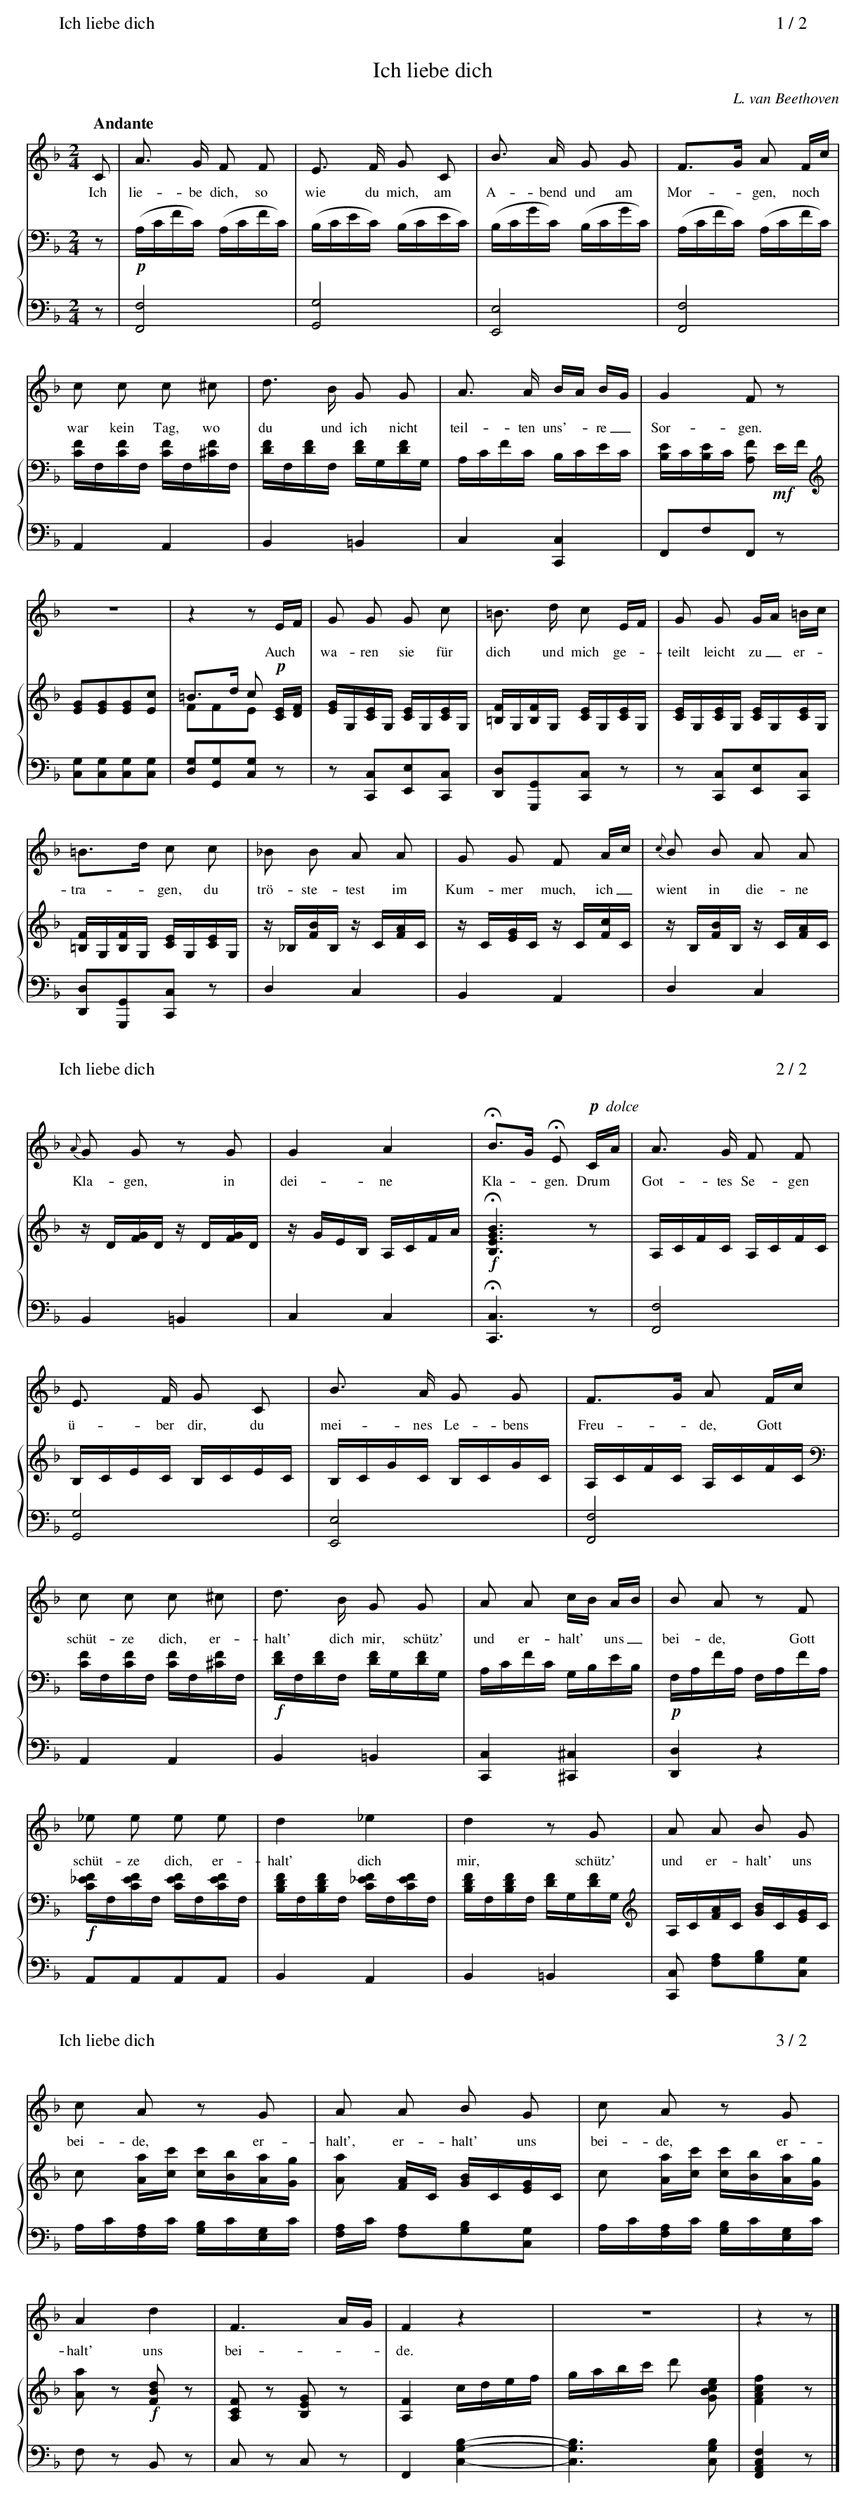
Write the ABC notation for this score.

X:1
%%header "Ich liebe dich		$P / 2"
%%newpage 1
T:Ich liebe dich
C:L. van Beethoven
M:2/4
L:1/16
Q:"Andante"
%%staves S {1 2}
K:F
V:S
C2|A3 G F2 F2|E3 F G2 C2|B3 A G2 G2|F3G A2 Fc|
w:Ich lie-be dich, so wie du mich, am A-bend und am Mor--gen, noch*
V:1
z2|(!p!A,CFC) (A,CFC)|(B,CEC) (B,CEC)|(B,CGC) (B,CGC)|(A,CFC) (A,CFC)|
V:2
z2|[F,,F,]8|[G,,G,]8|[E,,E,]8|[F,,F,]8|
V:S
c2 c2 c2 ^c2|d3 B G2 G2|A3 A BA BG|G4F2z2|z8|
w:war kein Tag, wo du und ich nicht teil-ten uns'--re_Sor-gen.
V:1
[CF]F,[CF]F, [CF]F,[^CF]F,|[DF]F,[DF]F, [DF]G,[DF]G,|A,CFC B,CEC|[B,E]C[B,E]C [A,F]2 !mf!EF|[EG]2[EG]2[EG]2[Ec]2|
V:2
A,,4 A,,4|B,,4 =B,,4|C,4[C,,C,]4|F,,2F,2F,,2z2|[C,G,]2[C,G,]2[C,G,]2[C,G,]2|
V:S
z4z2EF|G2 G2 G2 c2|=B3 d c2 EF|G2 G2 GA =Bc|=B3d c2 c2|
w:Auch*wa-ren sie für dich und mich ge--teilt leicht zu_er--tra--gen, du
V:1
=B3d c2 !p![CE][DF]&
F2F2E2x2|[EG]G,[CE]G, [CE]G,[CE]G,|[=B,F]G,[B,F]G, [CE]G,[CE]G,|[CE]G,[CE]G, [CE]G,[CE]G,|[=B,F]G,[B,F]G, [CE]G,[CE]G,|
V:2
[D,G,]2[G,,G,]2[C,G,]2z2|z2[C,,C,]2[E,,E,]2[C,,C,]2|[D,,D,]2[G,,,G,,]2[C,,C,]2z2|z2[C,,C,]2[E,,E,]2[C,,C,]2|[D,,D,]2[G,,,G,,]2[C,,C,]2z2|
V:S
_B2 B2 A2 A2|G2 G2 F2 Ac|{c}B2 B2 A2 A2|{A}G2 G2 z2 G2|
w:trö-ste-test im Kum-mer much, ich_wient in die-ne Kla-gen, in
V:1
z_B,[FB]B, zC[FA]C|zC[EG]C zC[Fc]C|zB,[FB]B, zC[FA]C|zD[FG]D zD[FG]D|
V:2
D,4C,4|B,,4A,,4|D,4C,4|B,,4=B,,4|
V:S
G4A4|HB3G HE2 !p!!dolce!CA|A3 G F2 F2|E3 F G2 C2|
w:dei-ne Kla -gen. Drum*Got-tes Se-gen ü-ber dir, du
V:1
zGEB, A,CFA|!f!H[B,EGB]6z2|A,CFC A,CFC|B,CEC B,CEC|
V:2
C,4C,4|H[C,,C,]6z2|[F,,F,]8|[G,,G,]8|
V:S
B3 A G2 G2|F3G A2 Fc|c2 c2 c2 ^c2|d3 B G2 G2|
w:mei-nes Le-bens Freu -de, Gott*schüt-ze dich, er-halt' dich mir, schütz'
V:1
B,CGC B,CGC|A,CFC A,CFC|[CF]F,[CF]F, [CF]F,[^CF]F,|!f![DF]F,[DF]F, [DF]G,[DF]G,|
V:2
[E,,E,]8|[F,,F,]8|A,,4 A,,4|B,,4 =B,,4|
V:S
A2 A2 cB AB|B2 A2 z2 F2|_e2 e2 e2 e2 |d4_e4|
w:und er-halt'*uns_bei-de, Gott schüt-ze dich, er-halt' dich
V:1
A,CFC G,B,EB,|!p!F,A,FA, F,A,FA,|!f![C_EF]F,[CEF]F, [CEF]F,[CEF]F,|[B,DF]F,[B,DF]F, [C_EF]F,[CEF]F,|
V:2
[C,,C,]4[^C,,^C,]4|[D,,D,]4z4|A,,2A,,2A,,2A,,2|B,,4A,,4|
V:S
d4z2G2|A2 A2 B2 G2|c2 A2 z2 G2|A2 A2 B2 G2|
w:mir, schütz' und er-halt' uns bei-de, er-halt', er-halt' uns
V:1
[B,DF]F,[B,DF]F, [DF]G,[DF]G,|A,C[FA]C [GB]C[EG]C|c2 [Aa][cc'] [cc'][Bb][Aa][Gg]|[Aa]2 [FA]C [GB]C[EG]C|
V:2
B,,4=B,,4|[C,,C,]2 [F,A,]2[G,B,]2[C,G,]2|A,C[F,A,]C [G,B,]C[E,G,]C|[F,A,]C [F,A,]2[G,B,]2[C,G,]2|
V:S
c2 A2 z2 G2|A4d4|F6AG|F4z4|z8|z4z2|]
w:bei-de, er-halt' uns bei --de.
V:1
c2 [Aa][cc'] [cc'][Bb][Aa][Gg]|[Aa]2 z2 !f![FBd]2 z2|[A,CF]2 z2 [B,EG]2 z2|[A,F]4cdef|gabc' d'2 [GBce]2|[FAcf]4z2|]
V:2
A,C[F,A,]C [G,B,]C[E,G,]C|F,2 z2 B,,2 z2|C,2 z2 C,2 z2|F,,4[C,G,B,]4-|[C,G,B,]6[C,G,B,]2|[F,,A,,C,F,]4z2|]
